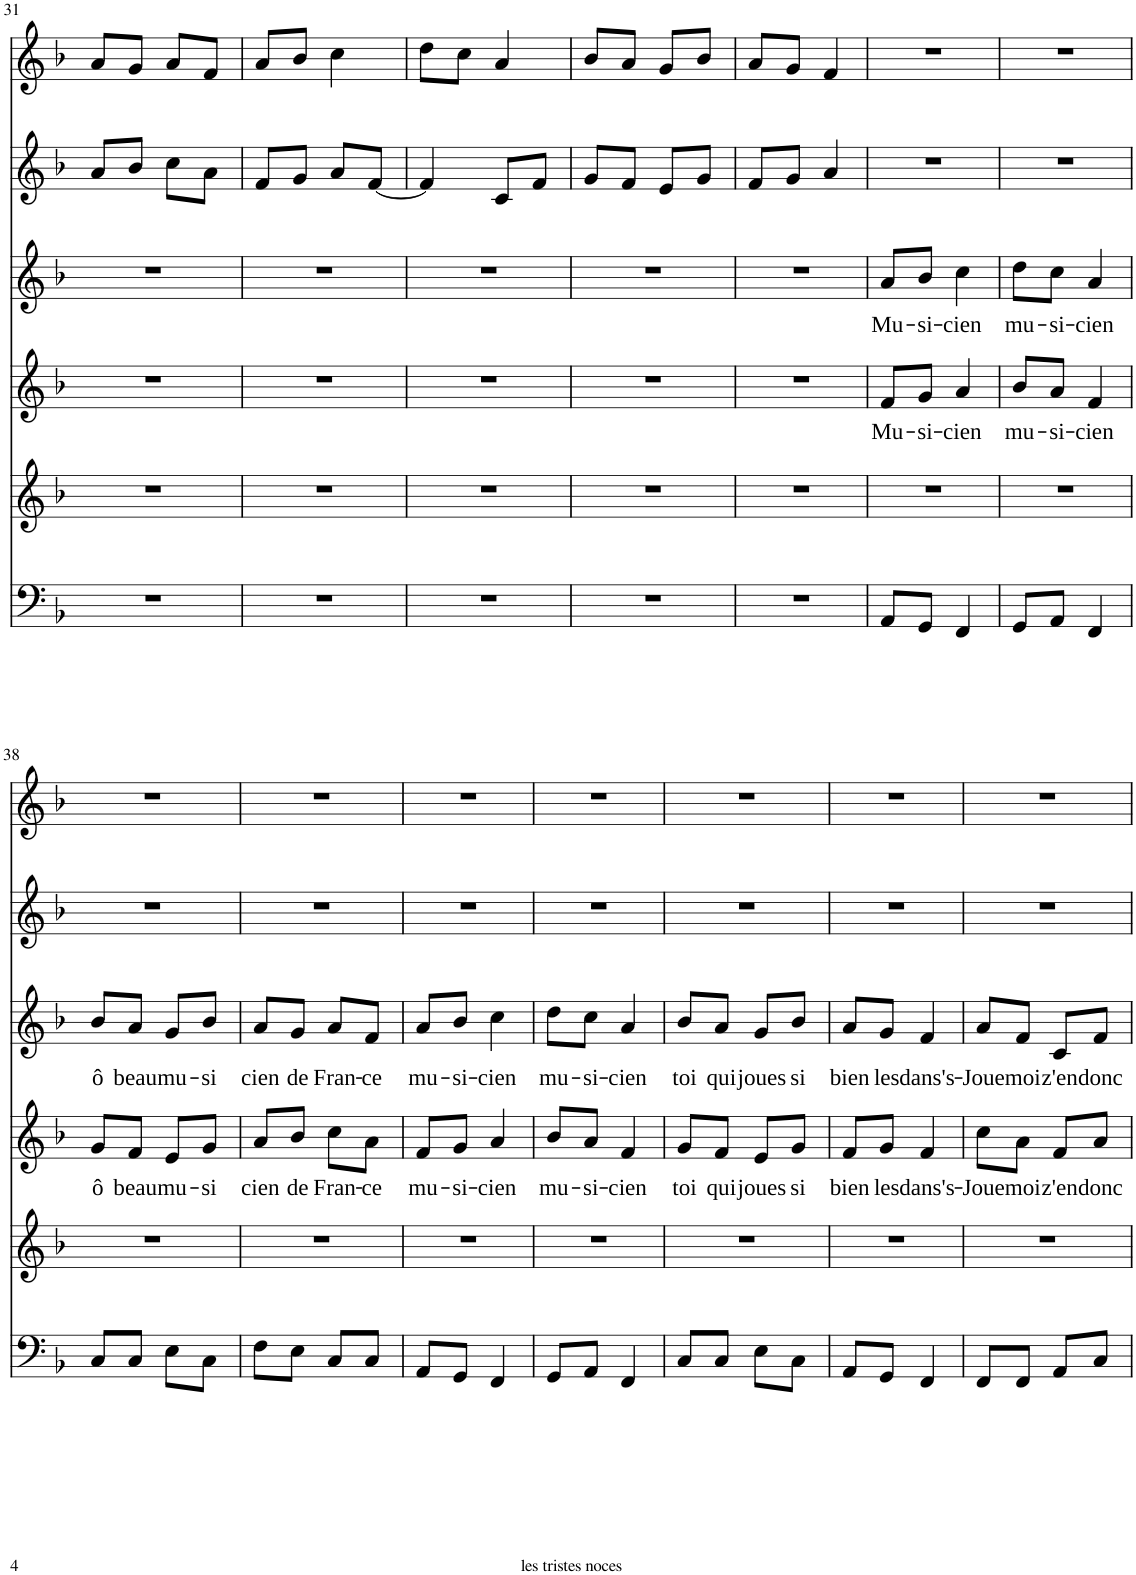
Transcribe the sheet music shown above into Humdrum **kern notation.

**kern	**kern	**kern	**text	**kern	**text	**kern	**kern
*part6	*part5	*part4	*part4	*part3	*part3	*part2	*part1
*staff6	*staff5	*staff4	*staff4	*staff3	*staff3	*staff2	*staff1
*I"voix 4	*I"voix 3	*I"voix 2	*	*I"voix 1	*	*I"violon	*I"flûte
*	*	*	*	*	*	*	*I'Fl
!!LO:PB:g=z
*clefF4	*clefG2	*clefG2	*	*clefG2	*	*clefG2	*clefG2
*	*	*Trd4c7	*	*Trd1c2	*	*	*
*k[b-]	*k[b-]	*k[b-]	*	*k[b-]	*	*k[b-]	*k[b-]
*M2/4	*M2/4	*M2/4	*	*M2/4	*	*M2/4	*M2/4
=31	=31	=31	=31	=31	=31	=31	=31
2r	2r	2r	.	2r	.	8a/L	8a/L
.	.	.	.	.	.	8b-/J	8g/J
.	.	.	.	.	.	8cc\L	8a/L
.	.	.	.	.	.	8a\J	8f/J
=32	=32	=32	=32	=32	=32	=32	=32
2r	2r	2r	.	2r	.	8f/L	8a/L
.	.	.	.	.	.	8g/J	8b-/J
.	.	.	.	.	.	8a/L	4cc\
.	.	.	.	.	.	[8f/J	.
=33	=33	=33	=33	=33	=33	=33	=33
2r	2r	2r	.	2r	.	4f/]	8dd\L
.	.	.	.	.	.	.	8cc\J
.	.	.	.	.	.	8c/L	4a/
.	.	.	.	.	.	8f/J	.
=34	=34	=34	=34	=34	=34	=34	=34
2r	2r	2r	.	2r	.	8g/L	8b-/L
.	.	.	.	.	.	8f/J	8a/J
.	.	.	.	.	.	8e/L	8g/L
.	.	.	.	.	.	8g/J	8b-/J
=35	=35	=35	=35	=35	=35	=35	=35
2r	2r	2r	.	2r	.	8f/L	8a/L
.	.	.	.	.	.	8g/J	8g/J
.	.	.	.	.	.	4a/	4f/
=36	=36	=36	=36	=36	=36	=36	=36
!	!	!	!LO:LY:b	!	!LO:LY:b	!	!
8AA/L	2r	8f/L	Mu-	8a/L	Mu-	2r	2r
!	!	!	!LO:LY:b	!	!LO:LY:b	!	!
8GG/J	.	8g/J	-si-	8b-/J	-si-	.	.
!	!	!	!LO:LY:b	!	!LO:LY:b	!	!
4FF/	.	4a/	-cien	4cc\	-cien	.	.
=37	=37	=37	=37	=37	=37	=37	=37
!	!	!	!LO:LY:b	!	!LO:LY:b	!	!
8GG/L	2r	8b-/L	mu-	8dd\L	mu-	2r	2r
!	!	!	!LO:LY:b	!	!LO:LY:b	!	!
8AA/J	.	8a/J	-si-	8cc\J	-si-	.	.
!	!	!	!LO:LY:b	!	!LO:LY:b	!	!
4FF/	.	4f/	-cien	4a/	-cien	.	.
!!LO:LB:g=z
=38	=38	=38	=38	=38	=38	=38	=38
!	!	!	!LO:LY:b	!	!LO:LY:b	!	!
8C/L	2r	8g/L	ô	8b-/L	ô	2r	2r
!	!	!	!LO:LY:b	!	!LO:LY:b	!	!
8C/J	.	8f/J	beau	8a/J	beau	.	.
!	!	!	!LO:LY:b	!	!LO:LY:b	!	!
8E\L	.	8e/L	mu-	8g/L	mu-	.	.
!	!	!	!LO:LY:b	!	!LO:LY:b	!	!
8C\J	.	8g/J	-si	8b-/J	-si	.	.
=39	=39	=39	=39	=39	=39	=39	=39
!	!	!	!LO:LY:b	!	!LO:LY:b	!	!
8F\L	2r	8a/L	cien	8a/L	cien	2r	2r
!	!	!	!LO:LY:b	!	!LO:LY:b	!	!
8E\J	.	8b-/J	de	8g/J	de	.	.
!	!	!	!LO:LY:b	!	!LO:LY:b	!	!
8C/L	.	8cc\L	Fran-	8a/L	Fran-	.	.
!	!	!	!LO:LY:b	!	!LO:LY:b	!	!
8C/J	.	8a\J	-ce	8f/J	-ce	.	.
=40	=40	=40	=40	=40	=40	=40	=40
!	!	!	!LO:LY:b	!	!LO:LY:b	!	!
8AA/L	2r	8f/L	mu-	8a/L	mu-	2r	2r
!	!	!	!LO:LY:b	!	!LO:LY:b	!	!
8GG/J	.	8g/J	-si-	8b-/J	-si-	.	.
!	!	!	!LO:LY:b	!	!LO:LY:b	!	!
4FF/	.	4a/	-cien	4cc\	-cien	.	.
=41	=41	=41	=41	=41	=41	=41	=41
!	!	!	!LO:LY:b	!	!LO:LY:b	!	!
8GG/L	2r	8b-/L	mu-	8dd\L	mu-	2r	2r
!	!	!	!LO:LY:b	!	!LO:LY:b	!	!
8AA/J	.	8a/J	-si-	8cc\J	-si-	.	.
!	!	!	!LO:LY:b	!	!LO:LY:b	!	!
4FF/	.	4f/	-cien	4a/	-cien	.	.
=42	=42	=42	=42	=42	=42	=42	=42
!	!	!	!LO:LY:b	!	!LO:LY:b	!	!
8C/L	2r	8g/L	toi	8b-/L	toi	2r	2r
!	!	!	!LO:LY:b	!	!LO:LY:b	!	!
8C/J	.	8f/J	qui	8a/J	qui	.	.
!	!	!	!LO:LY:b	!	!LO:LY:b	!	!
8E\L	.	8e/L	joues	8g/L	joues	.	.
!	!	!	!LO:LY:b	!	!LO:LY:b	!	!
8C\J	.	8g/J	si	8b-/J	si	.	.
=43	=43	=43	=43	=43	=43	=43	=43
!	!	!	!LO:LY:b	!	!LO:LY:b	!	!
8AA/L	2r	8f/L	bien	8a/L	bien	2r	2r
!	!	!	!LO:LY:b	!	!LO:LY:b	!	!
8GG/J	.	8g/J	les	8g/J	les	.	.
!	!	!	!LO:LY:b	!	!LO:LY:b	!	!
4FF/	.	4f/	dans's-	4f/	dans's-	.	.
=44	=44	=44	=44	=44	=44	=44	=44
!	!	!	!LO:LY:b	!	!LO:LY:b	!	!
8FF/L	2r	8cc\L	-Joue	8a/L	-Joue	2r	2r
!	!	!	!LO:LY:b	!	!LO:LY:b	!	!
8FF/J	.	8a\J	moi	8f/J	moi	.	.
!	!	!	!LO:LY:b	!	!LO:LY:b	!	!
8AA/L	.	8f/L	z'en	8c/L	z'en	.	.
!	!	!	!LO:LY:b	!	!LO:LY:b	!	!
8C/J	.	8a/J	donc	8f/J	donc	.	.
=	=	=	=	=	=	=	=
*-	*-	*-	*-	*-	*-	*-	*-
